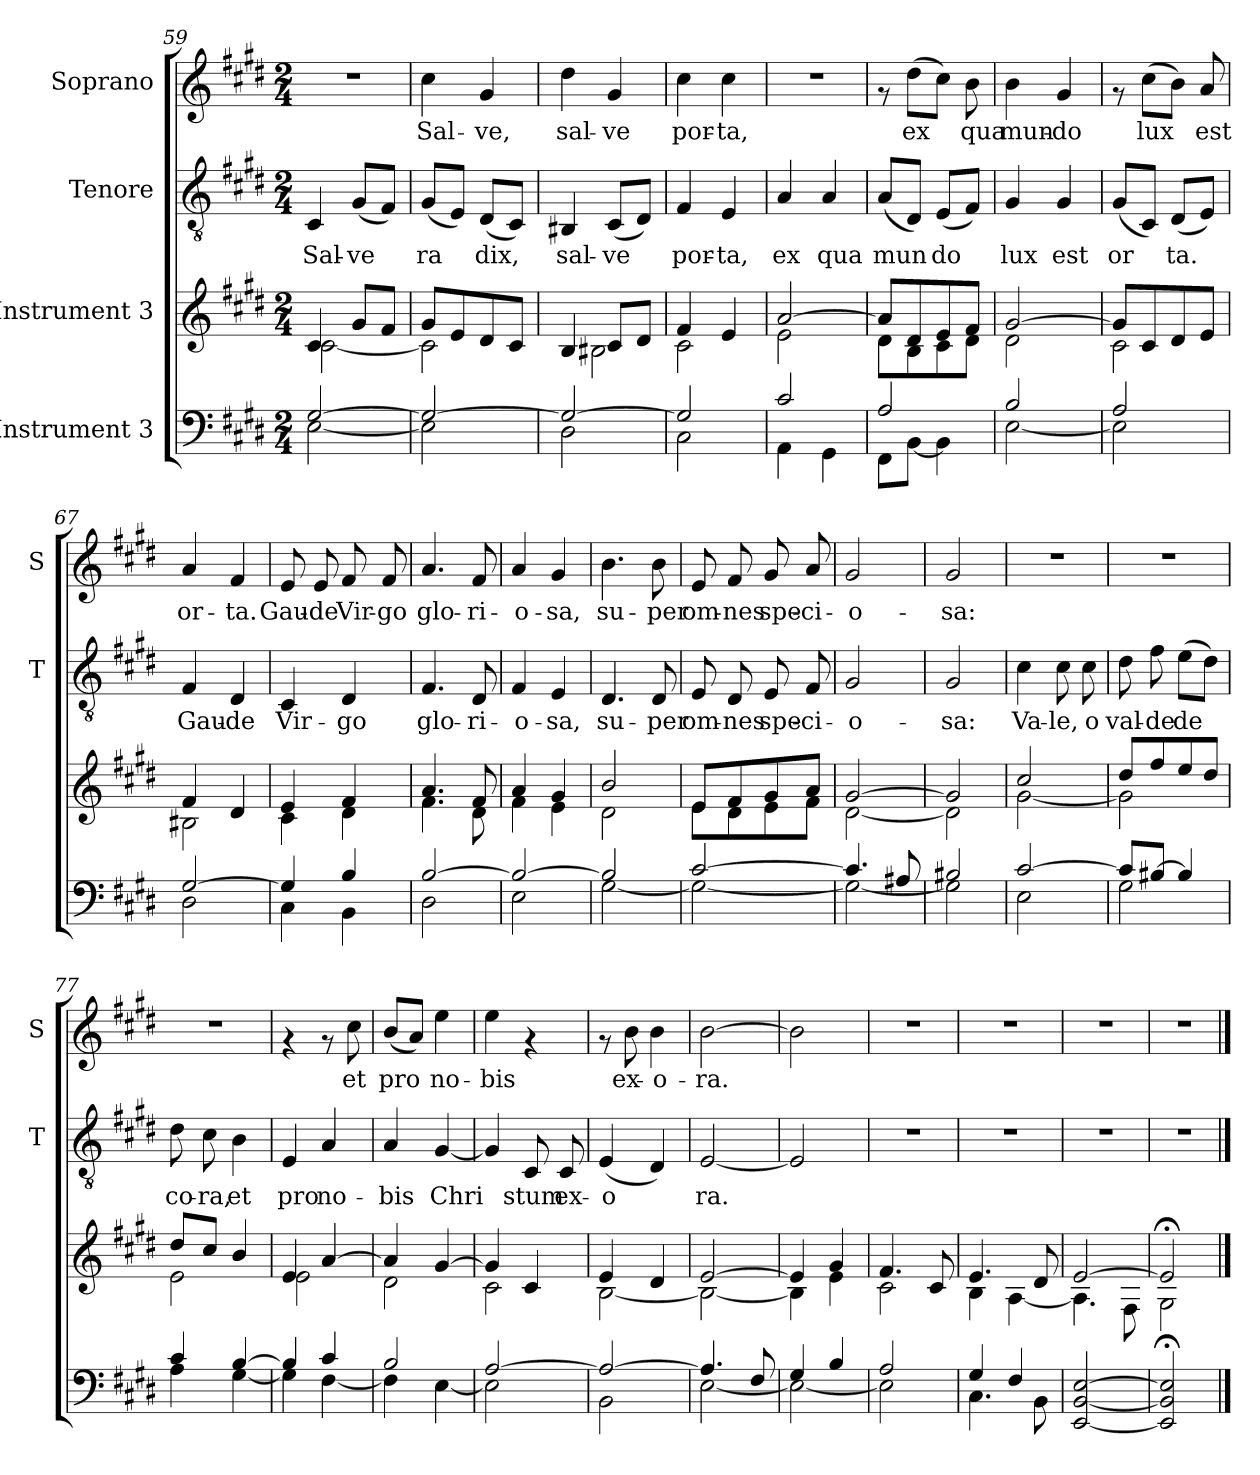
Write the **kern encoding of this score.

**kern	**kern	**kern	**text	**kern	**text
*part4	*part3	*part2	*part2	*part1	*part1
*staff4	*staff3	*staff2	*staff2	*staff1	*staff1
*I"Instrument 3	*I"Instrument 3	*I"Tenore	*	*I"Soprano	*
*	*	*I'T	*	*I'S	*
*clefF4	*clefG2	*clefGv2	*	*clefG2	*
*k[f#c#g#d#]	*k[f#c#g#d#]	*k[f#c#g#d#]	*	*k[f#c#g#d#]	*
*E:	*E:	*E:	*	*E:	*
*M2/4	*M2/4	*M2/4	*	*M2/4	*
=59	=59	=59	=59	=59	=59
*^	*^	*	*	*	*
!	!	!	!	!	!LO:LY:b:cj	!	!
[>2G#/	[<2E\	4c#/	[<2c#\	4C#/	Sal-	2r	.
!	!	!	!	!	!LO:LY:b:cj	!	!
.	.	8g#/L	.	(<8G#/L	-ve	.	.
!	!	!	!	!	!LO:LY:b:cj	!	!
.	.	8f#/J	.	8F#/J)	.	.	.
=60	=60	=60	=60	=60	=60	=60	=60
!	!	!	!	!	!LO:LY:b:cj	!	!LO:LY:b:cj
2G#/_>	2E\]	8g#/L	2c#\]	(<8G#/L	ra-	4cc#\	Sal-
!	!	!	!	!	!LO:LY:b:cj	!	!
.	.	8e/	.	8E/J)	--	.	.
!	!	!	!	!	!LO:LY:b:cj	!	!LO:LY:b:cj
.	.	8d#/	.	(<8D#/L	-dix,	4g#/	-ve,
!	!	!	!	!	!LO:LY:b:cj	!	!
.	.	8c#/J	.	8C#/J)	.	.	.
!!LO:PB:g=z
=61	=61	=61	=61	=61	=61	=61	=61
!	!	!	!	!	!LO:LY:b:cj	!	!LO:LY:b:cj
2G#/_>	2D#\	4B/	2B#X\	4BB#X/	sal-	4dd#\	sal-
!	!	!	!	!	!LO:LY:b:cj	!	!LO:LY:b:cj
.	.	8c#/L	.	(<8C#/L	-ve	4g#/	-ve
!	!	!	!	!	!LO:LY:b:cj	!	!
.	.	8d#/J	.	8D#/J)	.	.	.
=62	=62	=62	=62	=62	=62	=62	=62
!	!	!	!	!	!LO:LY:b:cj	!	!LO:LY:b:cj
2G#/]	2C#\	4f#/	2c#\	4F#/	por-	4cc#\	por-
!	!	!	!	!	!LO:LY:b:cj	!	!LO:LY:b:cj
.	.	4e/	.	4E/	-ta,	4cc#\	-ta,
=63	=63	=63	=63	=63	=63	=63	=63
!	!	!	!	!	!LO:LY:b:cj	!	!
2c#/	4AA\	[>2a/	2e\	4A/	ex	2r	.
!	!	!	!	!	!LO:LY:b:cj	!	!
.	4GG#\	.	.	4A/	qua	.	.
=64	=64	=64	=64	=64	=64	=64	=64
!	!	!	!	!	!LO:LY:b:cj	!	!
2A/	8FF#\L	8a/L]	8d#\L	(<8A/L	mun-	8rf	.
!	!	!	!	!	!LO:LY:b:cj	!	!LO:LY:b:cj
.	[<8BB\J	8d#/	8B\	8D#/J)	--	(>8dd#\L	ex
!	!	!	!	!	!LO:LY:b:cj	!	!LO:LY:b:cj
.	4BB\]	8e/	8c#\	(<8E/L	-do	8cc#\J)	.
!	!	!	!	!	!LO:LY:b:cj	!	!LO:LY:b:cj
.	.	8f#/J	8d#\J	8F#/J)	.	8b\	qua
=65	=65	=65	=65	=65	=65	=65	=65
!	!	!	!	!	!LO:LY:b:cj	!	!LO:LY:b:cj
2B/	[<2E\	[<2g#/	2d#\	4G#/	lux	4b\	mun-
!	!	!	!	!	!LO:LY:b:cj	!	!LO:LY:b:cj
.	.	.	.	4G#/	est	4g#/	-do
!!LO:LB:g=z
=66	=66	=66	=66	=66	=66	=66	=66
!	!	!	!	!	!LO:LY:b:cj	!	!
2A/	2E\]	8g#/L]	2c#\	(<8G#/L	or-	8rf	.
!	!	!	!	!	!LO:LY:b:cj	!	!LO:LY:b:cj
.	.	8c#/	.	8C#/J)	--	(>8cc#\L	lux
!	!	!	!	!	!LO:LY:b:cj	!	!LO:LY:b:cj
.	.	8d#/	.	(<8D#/L	-ta.	8b\J)	.
!	!	!	!	!	!LO:LY:b:cj	!	!LO:LY:b:cj
.	.	8e/J	.	8E/J)	.	8a/	est
=67	=67	=67	=67	=67	=67	=67	=67
!	!	!	!	!	!LO:LY:b:cj	!	!LO:LY:b:cj
[>2G#/	2D#\	4f#/	2B#X\	4F#/	Gau-	4a/	or-
!	!	!	!	!	!LO:LY:b:cj	!	!LO:LY:b:cj
.	.	4d#/	.	4D#/	-de	4f#/	-ta.
=68	=68	=68	=68	=68	=68	=68	=68
!	!	!	!	!	!LO:LY:b:cj	!	!LO:LY:b:cj
4G#/]	4C#\	4e/	4c#\	4C#/	Vir-	8e/	Gau-
!	!	!	!	!	!	!	!LO:LY:b:cj
.	.	.	.	.	.	8e/	-de
!	!	!	!	!	!LO:LY:b:cj	!	!LO:LY:b:cj
4B/	4BB\	4f#/	4d#\	4D#/	-go	8f#/	Vir-
!	!	!	!	!	!	!	!LO:LY:b:cj
.	.	.	.	.	.	8f#/	-go
=69	=69	=69	=69	=69	=69	=69	=69
!	!	!	!	!	!LO:LY:b:cj	!	!LO:LY:b:cj
[>2B/	2D#\	4.a/	4.f#\	4.F#/	glo-	4.a/	glo-
!	!	!	!	!	!LO:LY:b:cj	!	!LO:LY:b:cj
.	.	8f#/	8d#\	8D#/	-ri-	8f#/	-ri-
=70	=70	=70	=70	=70	=70	=70	=70
!	!	!	!	!	!LO:LY:b:cj	!	!LO:LY:b:cj
2B/_<	2E\	4a/	4f#\	4F#/	-o-	4a/	-o-
!	!	!	!	!	!LO:LY:b:cj	!	!LO:LY:b:cj
.	.	4g#/	4e\	4E/	-sa,	4g#/	-sa,
!!LO:PB:g=z
=71	=71	=71	=71	=71	=71	=71	=71
!	!	!	!	!	!LO:LY:b:cj	!	!LO:LY:b:cj
2B/]	[<2G#\	2b/	2d#\	4.D#/	su-	4.b\	su-
!	!	!	!	!	!LO:LY:b:cj	!	!LO:LY:b:cj
.	.	.	.	8D#/	-per	8b\	-per
=72	=72	=72	=72	=72	=72	=72	=72
!	!	!	!	!	!LO:LY:b:cj	!	!LO:LY:b:cj
[>2c#/	2G#\_<	8e/L	8e\L	8E/	om-	8e/	om-
!	!	!	!	!	!LO:LY:b:cj	!	!LO:LY:b:cj
.	.	8f#/	8d#\	8D#/	-nes	8f#/	-nes
!	!	!	!	!	!LO:LY:b:cj	!	!LO:LY:b:cj
.	.	8g#/	8e\	8E/	spe-	8g#/	spe-
!	!	!	!	!	!LO:LY:b:cj	!	!LO:LY:b:cj
.	.	8a/J	8f#\J	8F#/	-ci-	8a/	-ci-
=73	=73	=73	=73	=73	=73	=73	=73
!	!	!	!	!	!LO:LY:b:cj	!	!LO:LY:b:cj
4.c#/]	2G#\_<	[>2g#/	[<2d#\	2G#/	-o-	2g#/	-o-
8A#X/	.	.	.	.	.	.	.
=74	=74	=74	=74	=74	=74	=74	=74
!	!	!	!	!	!LO:LY:b:cj	!	!LO:LY:b:cj
2B#X/	2G#\]	2g#/]	2d#\]	2G#/	-sa:	2g#/	-sa:
=75	=75	=75	=75	=75	=75	=75	=75
!	!	!	!	!	!LO:LY:b:cj	!	!
[>2c#/	2E\	2cc#/	[>2g#\	4c#\	Va-	2r	.
!	!	!	!	!	!LO:LY:b:cj	!	!
.	.	.	.	8c#\	-le,	.	.
!	!	!	!	!	!LO:LY:b:cj	!	!
.	.	.	.	8c#\	o	.	.
!!LO:PB:g=z
=76	=76	=76	=76	=76	=76	=76	=76
!	!	!	!	!	!LO:LY:b:cj	!	!
8c#/L]	2G#\	8dd#/L	2g#\]	8d#\	val-	2r	.
!	!	!	!	!	!LO:LY:b:cj	!	!
[>8B#X/J	.	8ff#/	.	8f#\	-de	.	.
!	!	!	!	!	!LO:LY:b:cj	!	!
4B#/]	.	8ee/	.	(>8e\L	de-	.	.
!	!	!	!	!	!LO:LY:b:cj	!	!
.	.	8dd#/J	.	8d#\J)	--	.	.
=77	=77	=77	=77	=77	=77	=77	=77
!	!	!	!	!	!LO:LY:b:cj	!	!
4c#/	4A\	8dd#/L	2e\	8d#\	-co-	2r	.
!	!	!	!	!	!LO:LY:b:cj	!	!
.	.	8cc#/J	.	8c#\	-ra,	.	.
!	!	!	!	!	!LO:LY:b:cj	!	!
[>4B/	[<4G#\	4b/	.	4B\	et	.	.
=78	=78	=78	=78	=78	=78	=78	=78
!	!	!	!	!	!LO:LY:b:cj	!	!
4B/]	4G#\]	4e/	2e\	4E/	pro	4rf	.
!	!	!	!	!	!LO:LY:b:cj	!	!
4c#/	[<4F#\	[>4a/	.	4A/	no-	8rf	.
!	!	!	!	!	!	!	!LO:LY:b:cj
.	.	.	.	.	.	8cc#\	et
=79	=79	=79	=79	=79	=79	=79	=79
!	!	!	!	!	!LO:LY:b:cj	!	!LO:LY:b:cj
2B/	4F#\]	4a/]	2d#\	4A/	-bis	(<8b/L	pro
!	!	!	!	!	!	!	!LO:LY:b:cj
.	.	.	.	.	.	8a/J)	.
!	!	!	!	!	!LO:LY:b:cj	!	!LO:LY:b:cj
.	[<4E\	[>4g#/	.	[<4G#/	Chri-	4ee\	no-
=80	=80	=80	=80	=80	=80	=80	=80
!	!	!	!	!	!LO:LY:b:cj	!	!LO:LY:b:cj
[<2A/	2E\]	4g#/]	2c#\	4G#/]	--	4ee\	-bis
!	!	!	!	!	!LO:LY:b:cj	!	!
.	.	4c#/	.	8C#/	-stum	4rf	.
!	!	!	!	!	!LO:LY:b:cj	!	!
.	.	.	.	8C#/	ex-	.	.
!!LO:LB:g=z
=81	=81	=81	=81	=81	=81	=81	=81
!	!	!	!	!	!LO:LY:b:cj	!	!
2A/_>	2BB\	4e/	[<2B\	(<4E/	-o-	8rf	.
!	!	!	!	!	!	!	!LO:LY:b:cj
.	.	.	.	.	.	8b\	ex-
!	!	!	!	!	!LO:LY:b:cj	!	!LO:LY:b:cj
.	.	4d#/	.	4D#/)	--	4b\	-o-
=82	=82	=82	=82	=82	=82	=82	=82
!	!	!	!	!	!LO:LY:b:cj	!	!LO:LY:b:cj
4.A/]	[<2E\	[>2e/	2B\_<	[<2E/	-ra.	[>2b\	-ra.
8F#/	.	.	.	.	.	.	.
=83	=83	=83	=83	=83	=83	=83	=83
!	!	!	!	!	!LO:LY:b:cj	!	!LO:LY:b:cj
4G#/	2E\_<	4e/]	4B\]	2E/]	.	2b\]	.
4B/	.	4g#/	4e\	.	.	.	.
=84	=84	=84	=84	=84	=84	=84	=84
2A/	2E\]	4.f#/	2c#\	2r	.	2r	.
.	.	8c#/	.	.	.	.	.
=85	=85	=85	=85	=85	=85	=85	=85
4G#/	4.C#\	4.e/	4B\	2r	.	2r	.
4F#/	.	.	[<4A\	.	.	.	.
.	8BB\	8d#/	.	.	.	.	.
*v	*v	*	*	*	*	*	*
=86	=86	=86	=86	=86	=86	=86
[>2E/ [<2EE/ [<2BB/	[>2e/	4.A\]	2r	.	2r	.
.	.	8F#\	.	.	.	.
=87	=87	=87	=87	=87	=87	=87
2E/];< 2BB/];< 2EE/];<	2e;</]	2G#\	2r	.	2r	.
*	*v	*v	*	*	*	*
==	==	==	==	==	==
*-	*-	*-	*-	*-	*-
